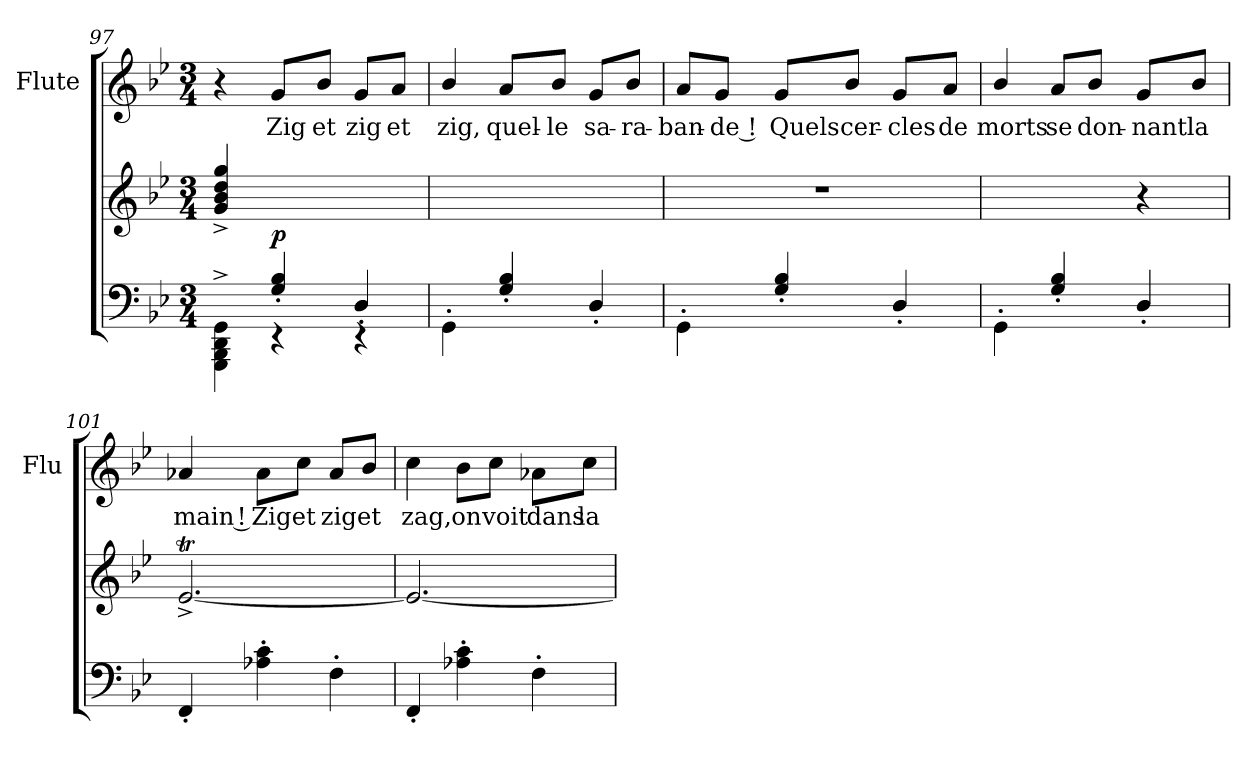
**kern	**dynam	**kern	**kern	**text
*part3	*part3	*part2	*part1	*part1
*staff3	*staff3	*staff2	*staff1	*staff1
*	*	*	*I"Flute	*
*	*	*	*I'Flu	*
*clefF4	*	*clefG2	*clefG2	*
*k[b-e-]	*	*k[b-e-]	*k[b-e-]	*
*B-:	*	*B-:	*B-:	*
*M3/4	*	*M3/4	*M3/4	*
=97	=97	=97	=97	=97
*^	*	*	*	*
4GGG\^> 4BBB-\^> 4DD\^> 4GG\^>	4ryy	.	4g/^> 4b-/^> 4dd/^> 4gg/^>	4r	.
!	!	!LO:DY:a	!	!	!LO:LY:b
4rEE	4G/'> 4B-/'>	p	4ryy	8g/L	Zig
!	!	!	!	!	!LO:LY:b
.	.	.	.	8b-/J	et
!	!	!	!	!	!LO:LY:b
4rEE	4D'>/	.	4ryy	8g/L	zig
!	!	!	!	!	!LO:LY:b
.	.	.	.	8a/J	et
*v	*v	*	*	*	*
=98	=98	=98	=98	=98
!	!	!	!	!LO:LY:b
4GG'>\	.	2.ryy	4b-/	zig,
!	!	!	!	!LO:LY:b
4G/'> 4B-/'>	.	.	8a/L	quel-
!	!	!	!	!LO:LY:b
.	.	.	8b-/J	-le
!	!	!	!	!LO:LY:b
4D'>/	.	.	8g/L	sa-
!	!	!	!	!LO:LY:b
.	.	.	8b-/J	-ra-
!!LO:PB:g=z
=99	=99	=99	=99	=99
!	!	!	!	!LO:LY:b
4GG'>\	.	2.r	8a/L	-ban-
!	!	!	!	!LO:LY:b
.	.	.	8g/J	-de !
!	!	!	!	!LO:LY:b
4G/'> 4B-/'>	.	.	8g/L	Quels
!	!	!	!	!LO:LY:b
.	.	.	8b-/J	cer-
!	!	!	!	!LO:LY:b
4D'>/	.	.	8g/L	-cles
!	!	!	!	!LO:LY:b
.	.	.	8a/J	de
=100	=100	=100	=100	=100
!	!	!	!	!LO:LY:b
4GG'>\	.	2ryy	4b-/	morts
!	!	!	!	!LO:LY:b
4G/'> 4B-/'>	.	.	8a/L	se
!	!	!	!	!LO:LY:b
.	.	.	8b-/J	don-
!	!	!	!	!LO:LY:b
4D'>/	.	4r	8g/L	-nant
!	!	!	!	!LO:LY:b
.	.	.	8b-/J	la
=101	=101	=101	=101	=101
!	!	!	!	!LO:LY:b
4FF'>/	.	[2.e-T^</	4a-X/	main !
!	!	!	!	!LO:LY:b
4A-X\'> 4c\'>	.	.	8a-\L	Zig
!	!	!	!	!LO:LY:b
.	.	.	8cc\J	et
!	!	!	!	!LO:LY:b
4F'>\	.	.	8a-/L	zig
!	!	!	!	!LO:LY:b
.	.	.	8b-/J	et
=102	=102	=102	=102	=102
!	!	!	!	!LO:LY:b
4FF'>/	.	2.e-/_	4cc\	zag,
!	!	!	!	!LO:LY:b
4A-X\'> 4c\'>	.	.	8b-\L	on
!	!	!	!	!LO:LY:b
.	.	.	8cc\J	voit
!	!	!	!	!LO:LY:b
4F'>\	.	.	8a-X\L	dans
!	!	!	!	!LO:LY:b
.	.	.	8cc\J	la
=	=	=	=	=
*-	*-	*-	*-	*-
